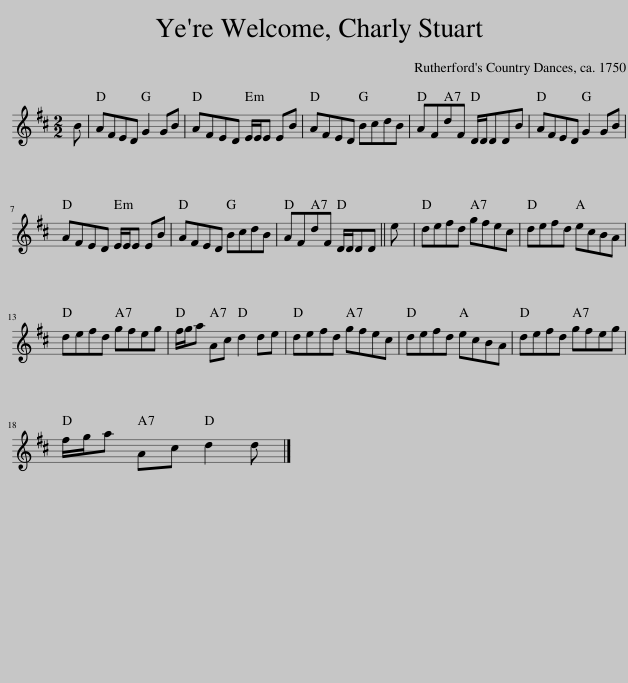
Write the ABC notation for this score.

X:1
L:1/8
M:2/2
I:linebreak $
K:D
V:1 treble
V:1
 B | AFED G2 GB | AFED E/E/E EB | AFED BcdB | AFdF D/D/DDB | %5
 AFED G2 GB |$ AFED E/E/E EB | AFED BcdB | AFdF D/D/DD || e | %10
 defd gfec | defd ecBA |$ defd gfeg | f/g/a Ac d2 de | defd gfec | %15
 defd ecBA | defd gfeg |$ f/g/a Ac d2 d |] %18
